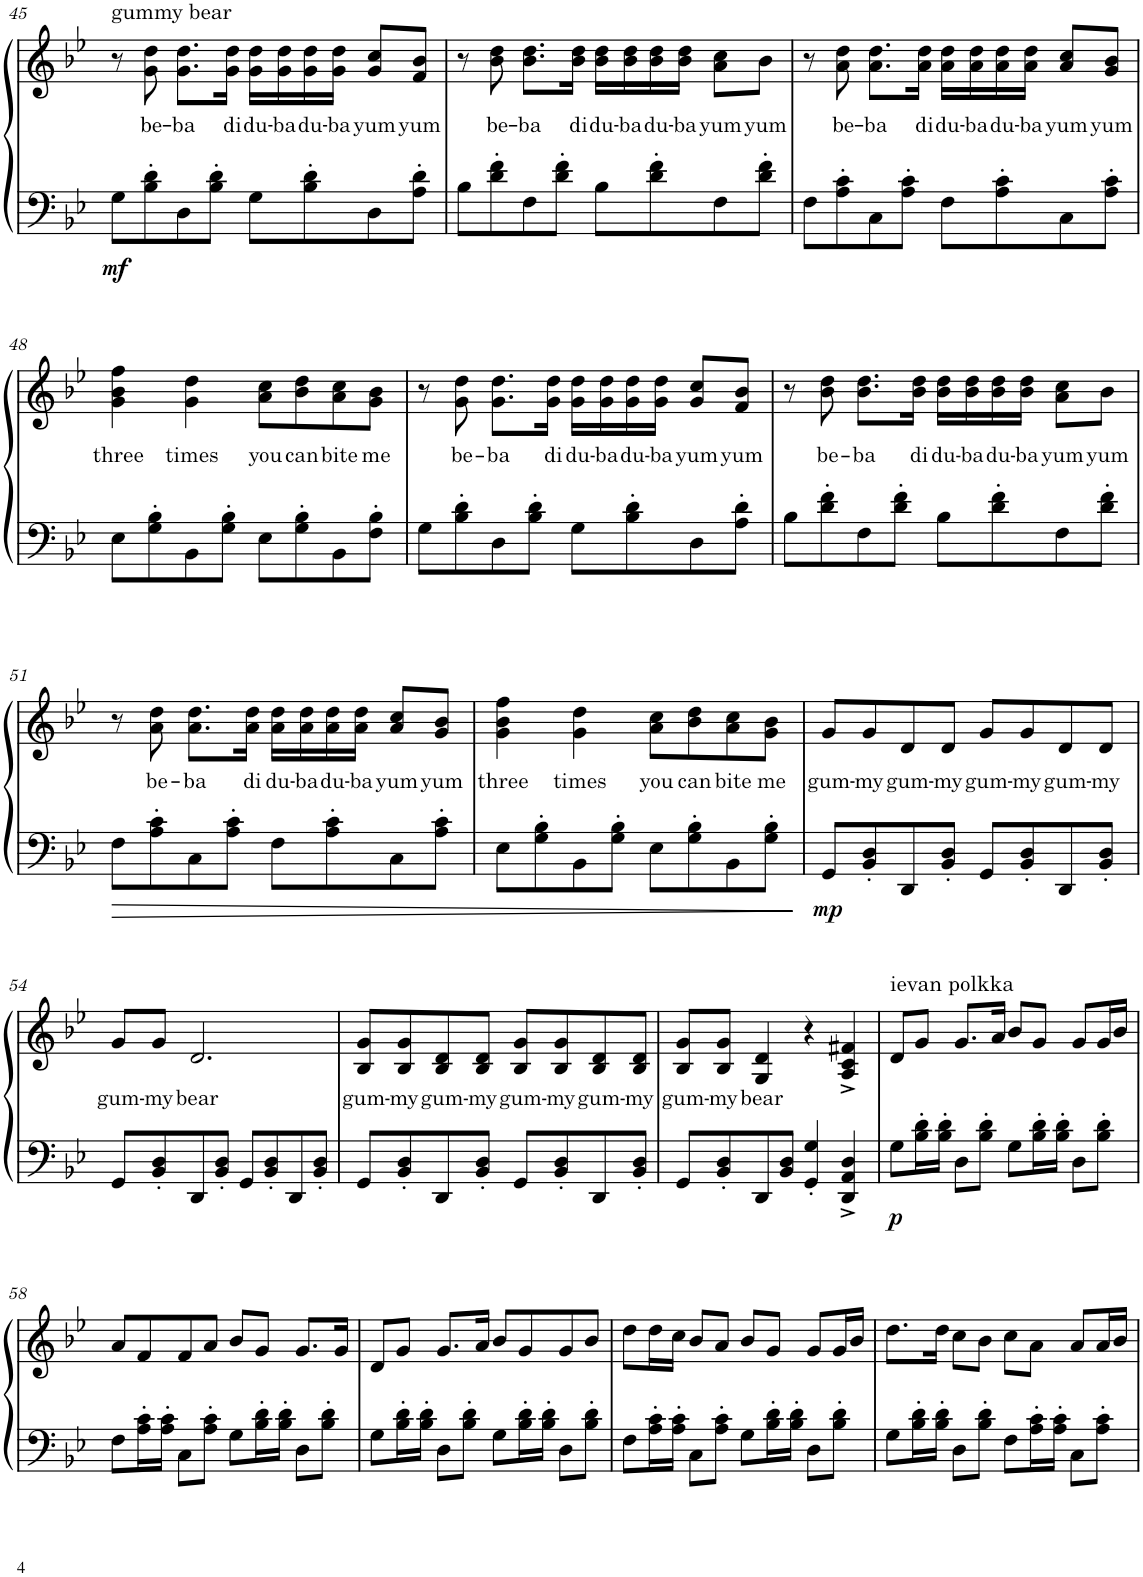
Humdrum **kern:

**kern	**kern	**text	**dynam
*part1	*part1	*part1	*part1
*staff2	*staff1	*staff1	*staff1/2
*I"Piano	*	*	*
*I'Pno.	*	*	*
!!LO:PB:g=z
*clefF4	*clefG2	*	*
*k[b-e-]	*k[b-e-]	*	*
*M4/4	*M4/4	*	*
=45	=45	=45	=45
!	!LO:TX:a:t=gummy bear	!	!
!	!	!	!LO:DY:b=2
8G\L	8r	.	mf
!	!	!LO:LY:b	!
8B-\' 8d\'	8g\ 8dd\	be-	.
!	!	!LO:LY:b	!
8D\	8.g\ 8.dd\L	-ba	.
8B-\' 8d\'J	.	.	.
!	!	!LO:LY:b	!
.	16g\ 16dd\Jk	di	.
!	!	!LO:LY:b	!
8G\L	16g\ 16dd\LL	du-	.
!	!	!LO:LY:b	!
.	16g\ 16dd\	-ba	.
!	!	!LO:LY:b	!
8B-\' 8d\'	16g\ 16dd\	du-	.
!	!	!LO:LY:b	!
.	16g\ 16dd\JJ	-ba	.
!	!	!LO:LY:b	!
8D\	8g/ 8cc/L	yum	.
!	!	!LO:LY:b	!
8A\' 8d\'J	8f/ 8b-/J	yum	.
=46	=46	=46	=46
8B-\L	8r	.	.
!	!	!LO:LY:b	!
8d\' 8f\'	8b-\ 8dd\	be-	.
!	!	!LO:LY:b	!
8F\	8.b-\ 8.dd\L	-ba	.
8d\' 8f\'J	.	.	.
!	!	!LO:LY:b	!
.	16b-\ 16dd\Jk	di	.
!	!	!LO:LY:b	!
8B-\L	16b-\ 16dd\LL	du-	.
!	!	!LO:LY:b	!
.	16b-\ 16dd\	-ba	.
!	!	!LO:LY:b	!
8d\' 8f\'	16b-\ 16dd\	du-	.
!	!	!LO:LY:b	!
.	16b-\ 16dd\JJ	-ba	.
!	!	!LO:LY:b	!
8F\	8a\ 8cc\L	yum	.
!	!	!LO:LY:b	!
8d\' 8f\'J	8b-\J	yum	.
=47	=47	=47	=47
8F\L	8r	.	.
!	!	!LO:LY:b	!
8A\' 8c\'	8a\ 8dd\	be-	.
!	!	!LO:LY:b	!
8C\	8.a\ 8.dd\L	-ba	.
8A\' 8c\'J	.	.	.
!	!	!LO:LY:b	!
.	16a\ 16dd\Jk	di	.
!	!	!LO:LY:b	!
8F\L	16a\ 16dd\LL	du-	.
!	!	!LO:LY:b	!
.	16a\ 16dd\	-ba	.
!	!	!LO:LY:b	!
8A\' 8c\'	16a\ 16dd\	du-	.
!	!	!LO:LY:b	!
.	16a\ 16dd\JJ	-ba	.
!	!	!LO:LY:b	!
8C\	8a/ 8cc/L	yum	.
!	!	!LO:LY:b	!
8A\' 8c\'J	8g/ 8b-/J	yum	.
!!LO:LB:g=z
=48	=48	=48	=48
!	!	!LO:LY:b	!
8E-\L	4g\ 4b-\ 4ff\	three	.
8G\' 8B-\'	.	.	.
!	!	!LO:LY:b	!
8BB-\	4g\ 4dd\	times	.
8G\' 8B-\'J	.	.	.
!	!	!LO:LY:b	!
8E-\L	8a\ 8cc\L	you	.
!	!	!LO:LY:b	!
8G\' 8B-\'	8b-\ 8dd\	can	.
!	!	!LO:LY:b	!
8BB-\	8a\ 8cc\	bite	.
!	!	!LO:LY:b	!
8F\' 8B-\'J	8g\ 8b-\J	me	.
=49	=49	=49	=49
8G\L	8r	.	.
!	!	!LO:LY:b	!
8B-\' 8d\'	8g\ 8dd\	be-	.
!	!	!LO:LY:b	!
8D\	8.g\ 8.dd\L	-ba	.
8B-\' 8d\'J	.	.	.
!	!	!LO:LY:b	!
.	16g\ 16dd\Jk	di	.
!	!	!LO:LY:b	!
8G\L	16g\ 16dd\LL	du-	.
!	!	!LO:LY:b	!
.	16g\ 16dd\	-ba	.
!	!	!LO:LY:b	!
8B-\' 8d\'	16g\ 16dd\	du-	.
!	!	!LO:LY:b	!
.	16g\ 16dd\JJ	-ba	.
!	!	!LO:LY:b	!
8D\	8g/ 8cc/L	yum	.
!	!	!LO:LY:b	!
8A\' 8d\'J	8f/ 8b-/J	yum	.
=50	=50	=50	=50
8B-\L	8r	.	.
!	!	!LO:LY:b	!
8d\' 8f\'	8b-\ 8dd\	be-	.
!	!	!LO:LY:b	!
8F\	8.b-\ 8.dd\L	-ba	.
8d\' 8f\'J	.	.	.
!	!	!LO:LY:b	!
.	16b-\ 16dd\Jk	di	.
!	!	!LO:LY:b	!
8B-\L	16b-\ 16dd\LL	du-	.
!	!	!LO:LY:b	!
.	16b-\ 16dd\	-ba	.
!	!	!LO:LY:b	!
8d\' 8f\'	16b-\ 16dd\	du-	.
!	!	!LO:LY:b	!
.	16b-\ 16dd\JJ	-ba	.
!	!	!LO:LY:b	!
8F\	8a\ 8cc\L	yum	.
!	!	!LO:LY:b	!
8d\' 8f\'J	8b-\J	yum	.
!!LO:LB:g=z
=51	=51	=51	=51
8F\L	8r	.	.
!	!	!LO:LY:b	!
8A\' 8c\'	8a\ 8dd\	be-	.
!	!	!LO:LY:b	!
8C\	8.a\ 8.dd\L	-ba	.
8A\' 8c\'J	.	.	.
!	!	!LO:LY:b	!
.	16a\ 16dd\Jk	di	.
!	!	!LO:LY:b	!
8F\L	16a\ 16dd\LL	du-	.
!	!	!LO:LY:b	!
.	16a\ 16dd\	-ba	.
!	!	!LO:LY:b	!
8A\' 8c\'	16a\ 16dd\	du-	.
!	!	!LO:LY:b	!
.	16a\ 16dd\JJ	-ba	.
!	!	!LO:LY:b	!
8C\	8a/ 8cc/L	yum	.
!	!	!LO:LY:b	!
8A\' 8c\'J	8g/ 8b-/J	yum	.
=52	=52	=52	=52
!	!	!LO:LY:b	!
8E-\L	4g\ 4b-\ 4ff\	three	.
8G\' 8B-\'	.	.	.
!	!	!LO:LY:b	!
8BB-\	4g\ 4dd\	times	.
8G\' 8B-\'J	.	.	.
!	!	!LO:LY:b	!
8E-\L	8a\ 8cc\L	you	.
!	!	!LO:LY:b	!
8G\' 8B-\'	8b-\ 8dd\	can	.
!	!	!LO:LY:b	!
8BB-\	8a\ 8cc\	bite	.
!	!	!LO:LY:b	!
8G\' 8B-\'J	8g\ 8b-\J	me	.
=53	=53	=53	=53
!	!	!LO:LY:b	!LO:DY:b=2
8GG/L	8g/L	gum-	mp
!	!	!LO:LY:b	!
8BB-/' 8D/'	8g/	-my	.
!	!	!LO:LY:b	!
8DD/	8d/	gum-	.
!	!	!LO:LY:b	!
8BB-/' 8D/'J	8d/J	-my	.
!	!	!LO:LY:b	!
8GG/L	8g/L	gum-	.
!	!	!LO:LY:b	!
8BB-/' 8D/'	8g/	-my	.
!	!	!LO:LY:b	!
8DD/	8d/	gum-	.
!	!	!LO:LY:b	!
8BB-/' 8D/'J	8d/J	-my	.
!!LO:LB:g=z
=54	=54	=54	=54
!	!	!LO:LY:b	!
8GG/L	8g/L	gum-	.
!	!	!LO:LY:b	!
8BB-/' 8D/'	8g/J	-my	.
!	!	!LO:LY:b	!
8DD/	2.d/	bear	.
8BB-/' 8D/'J	.	.	.
8GG/L	.	.	.
8BB-/' 8D/'	.	.	.
8DD/	.	.	.
8BB-/' 8D/'J	.	.	.
=55	=55	=55	=55
!	!	!LO:LY:b	!
8GG/L	8B-/ 8g/L	gum-	.
!	!	!LO:LY:b	!
8BB-/' 8D/'	8B-/ 8g/	-my	.
!	!	!LO:LY:b	!
8DD/	8B-/ 8d/	gum-	.
!	!	!LO:LY:b	!
8BB-/' 8D/'J	8B-/ 8d/J	-my	.
!	!	!LO:LY:b	!
8GG/L	8B-/ 8g/L	gum-	.
!	!	!LO:LY:b	!
8BB-/' 8D/'	8B-/ 8g/	-my	.
!	!	!LO:LY:b	!
8DD/	8B-/ 8d/	gum-	.
!	!	!LO:LY:b	!
8BB-/' 8D/'J	8B-/ 8d/J	-my	.
=56	=56	=56	=56
!	!	!LO:LY:b	!
8GG/L	8B-/ 8g/L	gum-	.
!	!	!LO:LY:b	!
8BB-/' 8D/'	8B-/ 8g/J	-my	.
!	!	!LO:LY:b	!
8DD/	4G/ 4d/	bear	.
8BB-/ 8D/J	.	.	.
4GG/' 4G/'	4r	.	.
4DD/^ 4AA/^ 4D/^	4A/^ 4c/^ 4f#X/^	.	.
=57	=57	=57	=57
!	!LO:TX:a:t=ievan polkka	!	!
!	!	!	!LO:DY:b=2
8G\L	8d/L	.	p
16B-\' 16d\'L	8g/J	.	.
16B-\' 16d\'JJ	.	.	.
8D\L	8.g/L	.	.
8B-\' 8d\'J	.	.	.
.	16a/Jk	.	.
8G\L	8b-/L	.	.
16B-\' 16d\'L	8g/J	.	.
16B-\' 16d\'JJ	.	.	.
8D\L	8g/L	.	.
8B-\' 8d\'J	16g/L	.	.
.	16b-/JJ	.	.
!!LO:LB:g=z
=58	=58	=58	=58
8F\L	8a/L	.	.
16A\' 16c\'L	8f/	.	.
16A\' 16c\'JJ	.	.	.
8C\L	8f/	.	.
8A\' 8c\'J	8a/J	.	.
8G\L	8b-/L	.	.
16B-\' 16d\'L	8g/J	.	.
16B-\' 16d\'JJ	.	.	.
8D\L	8.g/L	.	.
8B-\' 8d\'J	.	.	.
.	16g/Jk	.	.
=59	=59	=59	=59
8G\L	8d/L	.	.
16B-\' 16d\'L	8g/J	.	.
16B-\' 16d\'JJ	.	.	.
8D\L	8.g/L	.	.
8B-\' 8d\'J	.	.	.
.	16a/Jk	.	.
8G\L	8b-/L	.	.
16B-\' 16d\'L	8g/	.	.
16B-\' 16d\'JJ	.	.	.
8D\L	8g/	.	.
8B-\' 8d\'J	8b-/J	.	.
=60	=60	=60	=60
8F\L	8dd\L	.	.
16A\' 16c\'L	16dd\L	.	.
16A\' 16c\'JJ	16cc\JJ	.	.
8C\L	8b-/L	.	.
8A\' 8c\'J	8a/J	.	.
8G\L	8b-/L	.	.
16B-\' 16d\'L	8g/J	.	.
16B-\' 16d\'JJ	.	.	.
8D\L	8g/L	.	.
8B-\' 8d\'J	16g/L	.	.
.	16b-/JJ	.	.
=61	=61	=61	=61
8G\L	8.dd\L	.	.
16B-\' 16d\'L	.	.	.
16B-\' 16d\'JJ	16dd\Jk	.	.
8D\L	8cc\L	.	.
8B-\' 8d\'J	8b-\J	.	.
8F\L	8cc\L	.	.
16A\' 16c\'L	8a\J	.	.
16A\' 16c\'JJ	.	.	.
8C\L	8a/L	.	.
8A\' 8c\'J	16a/L	.	.
.	16b-/JJ	.	.
=	=	=	=
*-	*-	*-	*-
